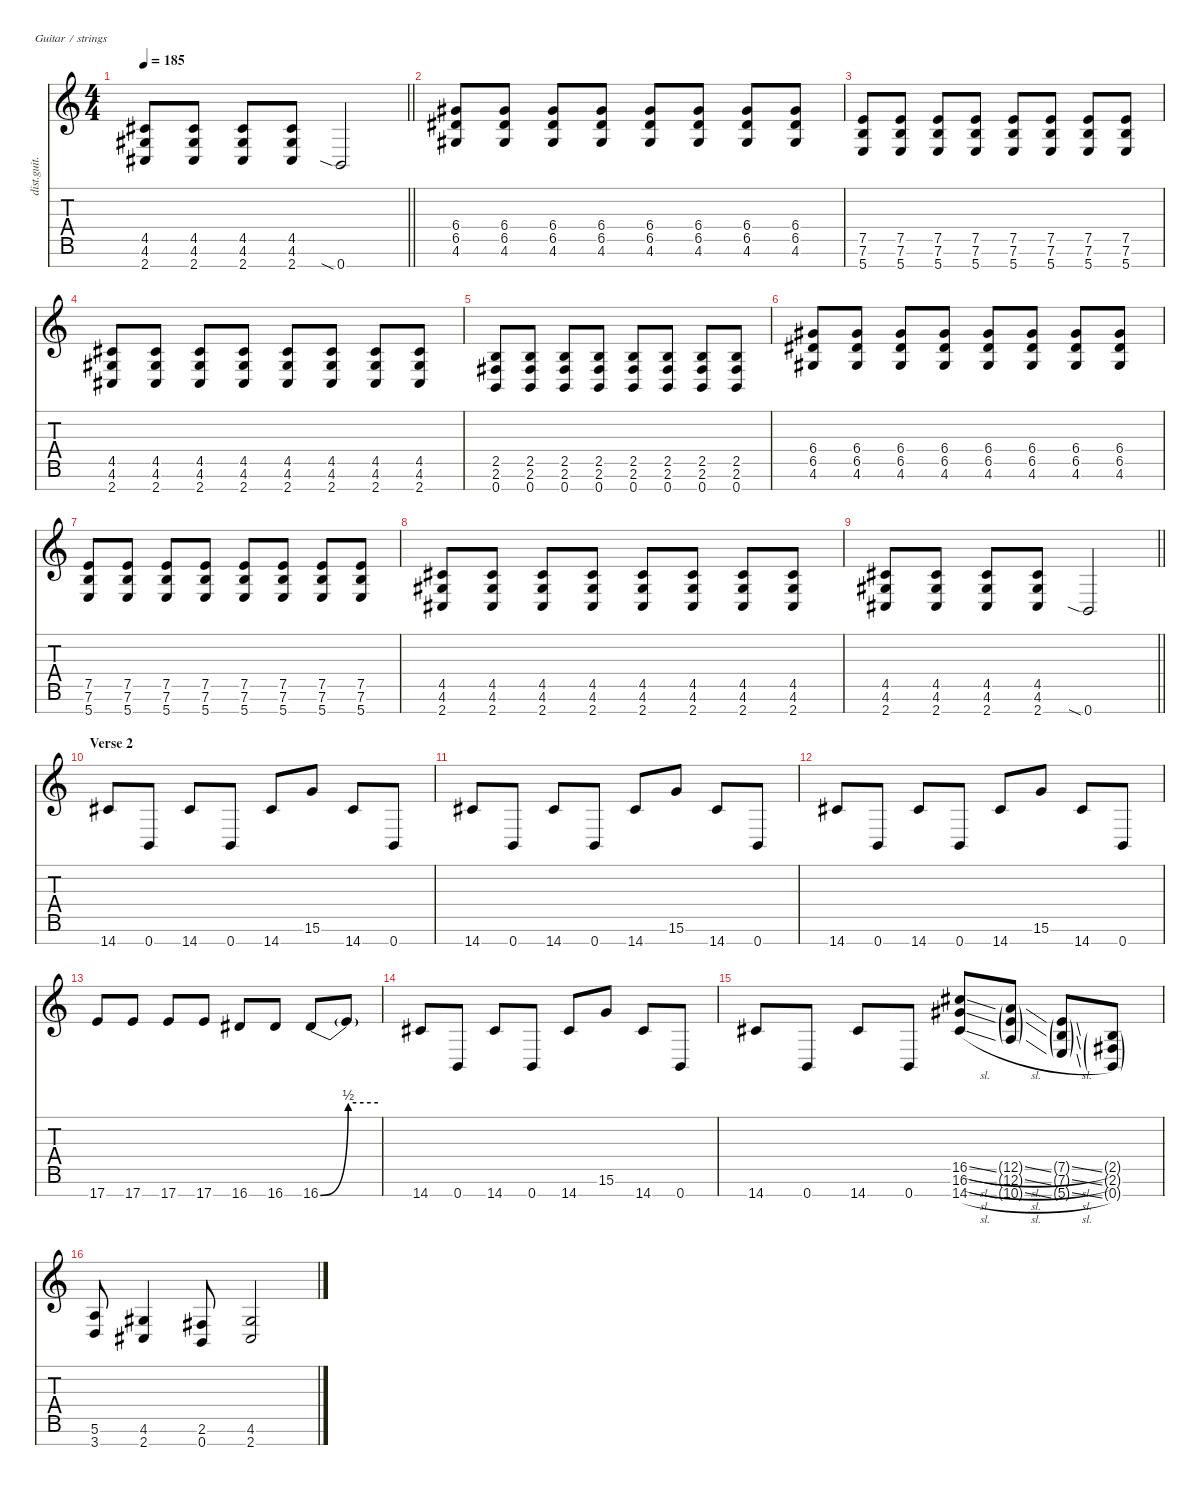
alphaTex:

\defaultSystemsLayout 4
\hideDynamics
\bracketExtendMode nobrackets
\track ("Distortion Guitar - Zoli" "dist.guit.") {instrument distortionguitar}
\staff {score tabs}
\tuning (E4 B3 G3 D3 A2 E2 B1)
\ts (4 4)
\tempo 185
\clef g2
\barLineRight lightlight
\ks c
(4.5{acc #} 4.6{acc #} 2.7{acc #}).8{dy f beam Up} (4.5{acc #} 4.6{acc #} 2.7{acc #}).8{beam Up} (4.5{acc #} 4.6{acc #} 2.7{acc #}).8{beam Up} (4.5{acc #} 4.6{acc #} 2.7{acc #}).8{beam Up} 0.7{sia}.2{beam Up} |
(6.4{acc #} 6.5{acc #} 4.6{acc #}).8{beam Up} (6.4{acc #} 6.5{acc #} 4.6{acc #}).8{beam Up} (6.4{acc #} 6.5{acc #} 4.6{acc #}).8{beam Up} (6.4{acc #} 6.5{acc #} 4.6{acc #}).8{beam Up} (6.4{acc #} 6.5{acc #} 4.6{acc #}).8{beam Up} (6.4{acc #} 6.5{acc #} 4.6{acc #}).8{beam Up} (6.4{acc #} 6.5{acc #} 4.6{acc #}).8{beam Up} (6.4{acc #} 6.5{acc #} 4.6{acc #}).8{beam Up} |
(7.5 7.6 5.7).8{beam Up} (7.5 7.6 5.7).8{beam Up} (7.5 7.6 5.7).8{beam Up} (7.5 7.6 5.7).8{beam Up} (7.5 7.6 5.7).8{beam Up} (7.5 7.6 5.7).8{beam Up} (7.5 7.6 5.7).8{beam Up} (7.5 7.6 5.7).8{beam Up} |
(4.5{acc #} 4.6{acc #} 2.7{acc #}).8{beam Up} (4.5{acc #} 4.6{acc #} 2.7{acc #}).8{beam Up} (4.5{acc #} 4.6{acc #} 2.7{acc #}).8{beam Up} (4.5{acc #} 4.6{acc #} 2.7{acc #}).8{beam Up} (4.5{acc #} 4.6{acc #} 2.7{acc #}).8{beam Up} (4.5{acc #} 4.6{acc #} 2.7{acc #}).8{beam Up} (4.5{acc #} 4.6{acc #} 2.7{acc #}).8{beam Up} (4.5{acc #} 4.6{acc #} 2.7{acc #}).8{beam Up} |
(2.5 2.6{acc #} 0.7).8{beam Up} (2.5 2.6{acc #} 0.7).8{beam Up} (2.5 2.6{acc #} 0.7).8{beam Up} (2.5 2.6{acc #} 0.7).8{beam Up} (2.5 2.6{acc #} 0.7).8{beam Up} (2.5 2.6{acc #} 0.7).8{beam Up} (2.5 2.6{acc #} 0.7).8{beam Up} (2.5 2.6{acc #} 0.7).8{beam Up} |
(6.4{acc #} 6.5{acc #} 4.6{acc #}).8{beam Up} (6.4{acc #} 6.5{acc #} 4.6{acc #}).8{beam Up} (6.4{acc #} 6.5{acc #} 4.6{acc #}).8{beam Up} (6.4{acc #} 6.5{acc #} 4.6{acc #}).8{beam Up} (6.4{acc #} 6.5{acc #} 4.6{acc #}).8{beam Up} (6.4{acc #} 6.5{acc #} 4.6{acc #}).8{beam Up} (6.4{acc #} 6.5{acc #} 4.6{acc #}).8{beam Up} (6.4{acc #} 6.5{acc #} 4.6{acc #}).8{beam Up} |
(7.5 7.6 5.7).8{beam Up} (7.5 7.6 5.7).8{beam Up} (7.5 7.6 5.7).8{beam Up} (7.5 7.6 5.7).8{beam Up} (7.5 7.6 5.7).8{beam Up} (7.5 7.6 5.7).8{beam Up} (7.5 7.6 5.7).8{beam Up} (7.5 7.6 5.7).8{beam Up} |
(4.5{acc #} 4.6{acc #} 2.7{acc #}).8{beam Up} (4.5{acc #} 4.6{acc #} 2.7{acc #}).8{beam Up} (4.5{acc #} 4.6{acc #} 2.7{acc #}).8{beam Up} (4.5{acc #} 4.6{acc #} 2.7{acc #}).8{beam Up} (4.5{acc #} 4.6{acc #} 2.7{acc #}).8{beam Up} (4.5{acc #} 4.6{acc #} 2.7{acc #}).8{beam Up} (4.5{acc #} 4.6{acc #} 2.7{acc #}).8{beam Up} (4.5{acc #} 4.6{acc #} 2.7{acc #}).8{beam Up} |
\barLineRight lightlight
(4.5{acc #} 4.6{acc #} 2.7{acc #}).8{beam Up} (4.5{acc #} 4.6{acc #} 2.7{acc #}).8{beam Up} (4.5{acc #} 4.6{acc #} 2.7{acc #}).8{beam Up} (4.5{acc #} 4.6{acc #} 2.7{acc #}).8{beam Up} 0.7{sia}.2{beam Up} |
\section ("" "Verse 2")
14.7{acc #}.8{beam Up} 0.7.8{beam Up} 14.7{acc #}.8{beam Up} 0.7.8{beam Up} 14.7{acc #}.8{beam Up} 15.6.8{beam Up} 14.7{acc #}.8{beam Up} 0.7.8{beam Up} |
14.7{acc #}.8{beam Up} 0.7.8{beam Up} 14.7{acc #}.8{beam Up} 0.7.8{beam Up} 14.7{acc #}.8{beam Up} 15.6.8{beam Up} 14.7{acc #}.8{beam Up} 0.7.8{beam Up} |
14.7{acc #}.8{beam Up} 0.7.8{beam Up} 14.7{acc #}.8{beam Up} 0.7.8{beam Up} 14.7{acc #}.8{beam Up} 15.6.8{beam Up} 14.7{acc #}.8{beam Up} 0.7.8{beam Up} |
17.7.8{beam Up} 17.7.8{beam Up} 17.7.8{beam Up} 17.7.8{beam Up} 16.7{acc #}.8{beam Up} 16.7{acc #}.8{beam Up} 16.7{be (bend 0 0 60 2) acc #}.8{beam Up} 16.7{be (hold 0 2 60 2) t}.8{beam Up} |
14.7{acc #}.8{beam Up} 0.7.8{beam Up} 14.7{acc #}.8{beam Up} 0.7.8{beam Up} 14.7{acc #}.8{beam Up} 15.6.8{beam Up} 14.7{acc #}.8{beam Up} 0.7.8{beam Up} |
14.7{acc #}.8{beam Up} 0.7.8{beam Up} 14.7{acc #}.8{beam Up} 0.7.8{beam Up} (16.5{sl acc #} 16.6{sl acc #} 14.7{sl acc #}).8{beam Up} (12.5{sl g} 12.6{sl g} 10.7{sl g}).8{beam Up} (7.5{sl g} 7.6{sl g} 5.7{sl g}).8{beam Up} (2.5{g} 2.6{g acc #} 0.7{g}).8{beam Up} |
(5.6 3.7).8{beam Up} (4.6{acc #} 2.7{acc #}).4{beam Up} (2.6{acc #} 0.7).8{beam Up} (4.6{acc #} 2.7{acc #}).2{beam Up}
